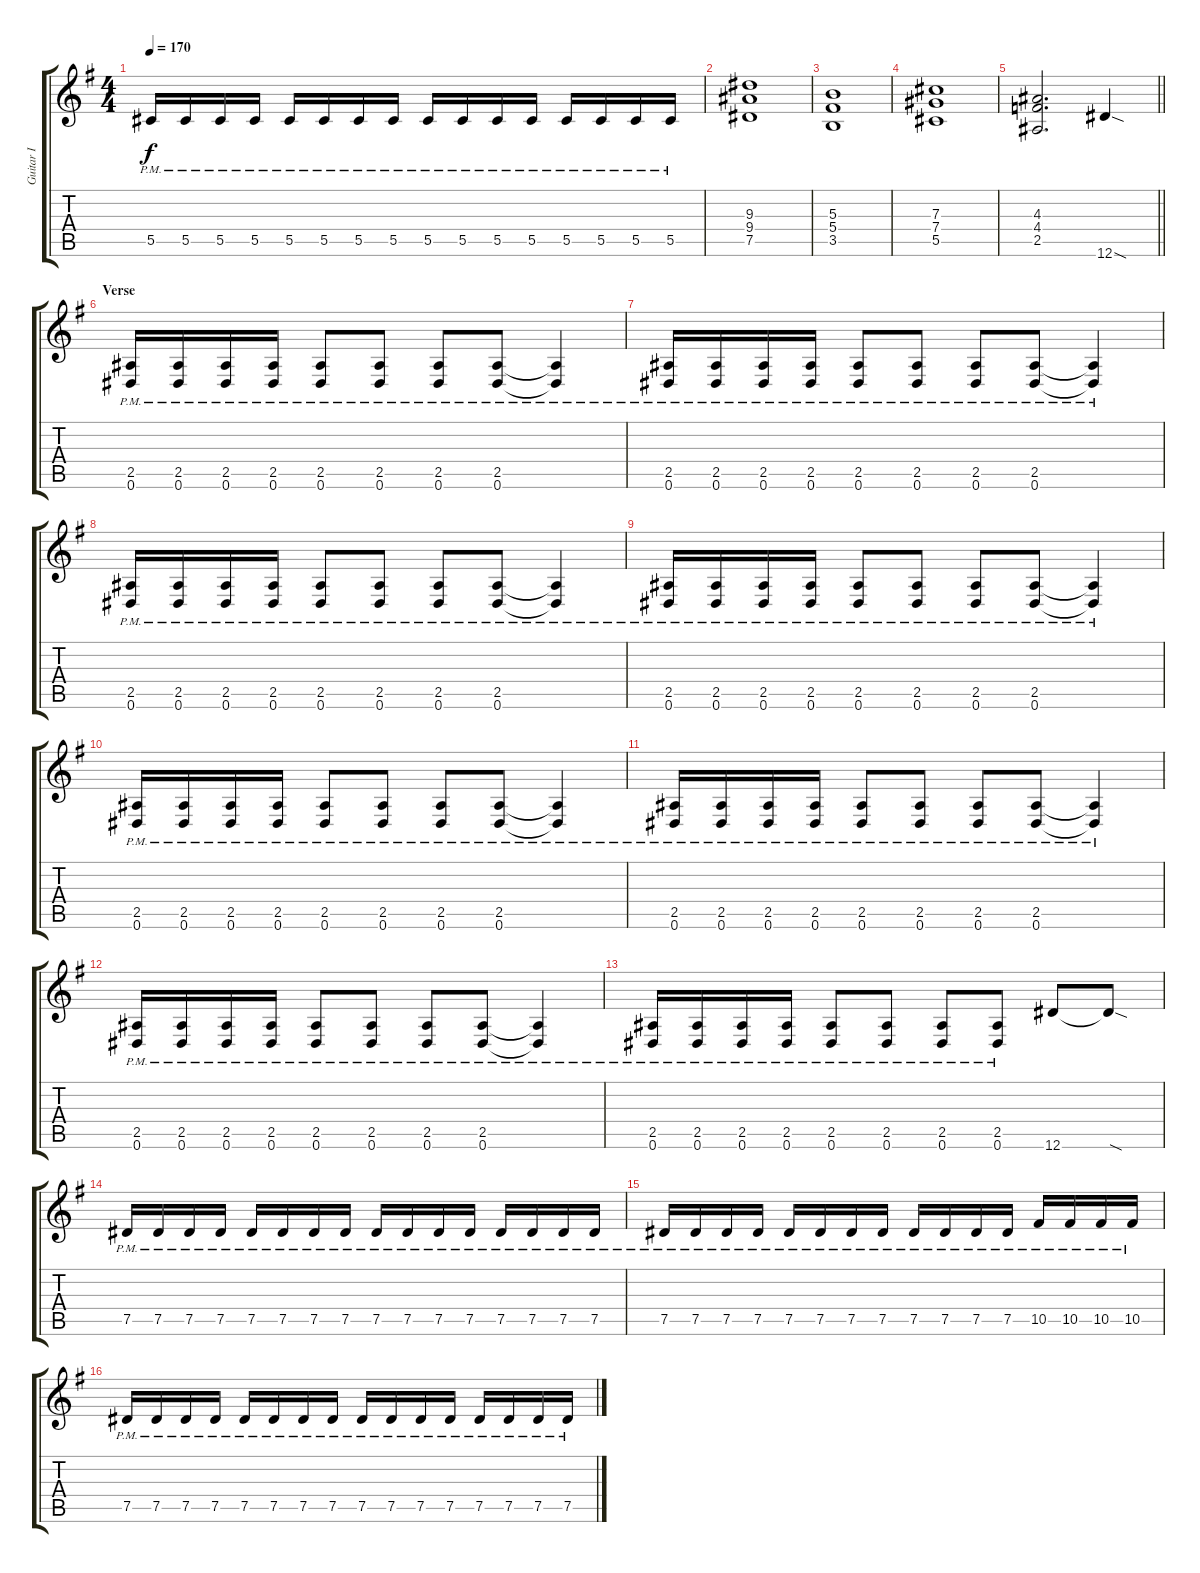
\track ("Guitar I" "Guitar I") {instrument distortionguitar}
\staff {score tabs}
\tuning (Eb4 Bb3 Gb3 Db3 Ab2 Eb2) {hide}
\ts (4 4)
\tempo 170
\clef g2
\ks g
5.5{pm}.16{dy f} 5.5{pm}.16 5.5{pm}.16 5.5{pm}.16 5.5{pm}.16 5.5{pm}.16 5.5{pm}.16 5.5{pm}.16 5.5{pm}.16 5.5{pm}.16 5.5{pm}.16 5.5{pm}.16 5.5{pm}.16 5.5{pm}.16 5.5{pm}.16 5.5{pm}.16 |
(9.3 9.4 7.5).1 |
(5.3 5.4 3.5).1 |
(7.3 7.4 5.5).1 |
\barLineRight lightlight
(4.3 4.4 2.5).2{d} 12.6{sod}.4 |
\section ("" "Verse")
(2.5{pm} 0.6{pm}).16 (2.5{pm} 0.6{pm}).16 (2.5{pm} 0.6{pm}).16 (2.5{pm} 0.6{pm}).16 (2.5{pm} 0.6{pm}).8 (2.5{pm} 0.6{pm}).8 (2.5{pm} 0.6{pm}).8 (2.5{pm} 0.6{pm}).8 (2.5{pm t} 0.6{pm t}).4 |
(2.5{pm} 0.6{pm}).16 (2.5{pm} 0.6{pm}).16 (2.5{pm} 0.6{pm}).16 (2.5{pm} 0.6{pm}).16 (2.5{pm} 0.6{pm}).8 (2.5{pm} 0.6{pm}).8 (2.5{pm} 0.6{pm}).8 (2.5{pm} 0.6{pm}).8 (2.5{pm t} 0.6{pm t}).4 |
(2.5{pm} 0.6{pm}).16 (2.5{pm} 0.6{pm}).16 (2.5{pm} 0.6{pm}).16 (2.5{pm} 0.6{pm}).16 (2.5{pm} 0.6{pm}).8 (2.5{pm} 0.6{pm}).8 (2.5{pm} 0.6{pm}).8 (2.5{pm} 0.6{pm}).8 (2.5{pm t} 0.6{pm t}).4 |
(2.5{pm} 0.6{pm}).16 (2.5{pm} 0.6{pm}).16 (2.5{pm} 0.6{pm}).16 (2.5{pm} 0.6{pm}).16 (2.5{pm} 0.6{pm}).8 (2.5{pm} 0.6{pm}).8 (2.5{pm} 0.6{pm}).8 (2.5{pm} 0.6{pm}).8 (2.5{pm t} 0.6{pm t}).4 |
(2.5{pm} 0.6{pm}).16 (2.5{pm} 0.6{pm}).16 (2.5{pm} 0.6{pm}).16 (2.5{pm} 0.6{pm}).16 (2.5{pm} 0.6{pm}).8 (2.5{pm} 0.6{pm}).8 (2.5{pm} 0.6{pm}).8 (2.5{pm} 0.6{pm}).8 (2.5{pm t} 0.6{pm t}).4 |
(2.5{pm} 0.6{pm}).16 (2.5{pm} 0.6{pm}).16 (2.5{pm} 0.6{pm}).16 (2.5{pm} 0.6{pm}).16 (2.5{pm} 0.6{pm}).8 (2.5{pm} 0.6{pm}).8 (2.5{pm} 0.6{pm}).8 (2.5{pm} 0.6{pm}).8 (2.5{pm t} 0.6{pm t}).4 |
(2.5{pm} 0.6{pm}).16 (2.5{pm} 0.6{pm}).16 (2.5{pm} 0.6{pm}).16 (2.5{pm} 0.6{pm}).16 (2.5{pm} 0.6{pm}).8 (2.5{pm} 0.6{pm}).8 (2.5{pm} 0.6{pm}).8 (2.5{pm} 0.6{pm}).8 (2.5{pm t} 0.6{pm t}).4 |
(2.5{pm} 0.6{pm}).16 (2.5{pm} 0.6{pm}).16 (2.5{pm} 0.6{pm}).16 (2.5{pm} 0.6{pm}).16 (2.5{pm} 0.6{pm}).8 (2.5{pm} 0.6{pm}).8 (2.5{pm} 0.6{pm}).8 (2.5{pm} 0.6{pm}).8 12.6.8 12.6{sod t}.8 |
7.5{pm}.16 7.5{pm}.16 7.5{pm}.16 7.5{pm}.16 7.5{pm}.16 7.5{pm}.16 7.5{pm}.16 7.5{pm}.16 7.5{pm}.16 7.5{pm}.16 7.5{pm}.16 7.5{pm}.16 7.5{pm}.16 7.5{pm}.16 7.5{pm}.16 7.5{pm}.16 |
7.5{pm}.16 7.5{pm}.16 7.5{pm}.16 7.5{pm}.16 7.5{pm}.16 7.5{pm}.16 7.5{pm}.16 7.5{pm}.16 7.5{pm}.16 7.5{pm}.16 7.5{pm}.16 7.5{pm}.16 10.5{pm}.16 10.5{pm}.16 10.5{pm}.16 10.5{pm}.16 |
7.5{pm}.16 7.5{pm}.16 7.5{pm}.16 7.5{pm}.16 7.5{pm}.16 7.5{pm}.16 7.5{pm}.16 7.5{pm}.16 7.5{pm}.16 7.5{pm}.16 7.5{pm}.16 7.5{pm}.16 7.5{pm}.16 7.5{pm}.16 7.5{pm}.16 7.5{pm}.16
